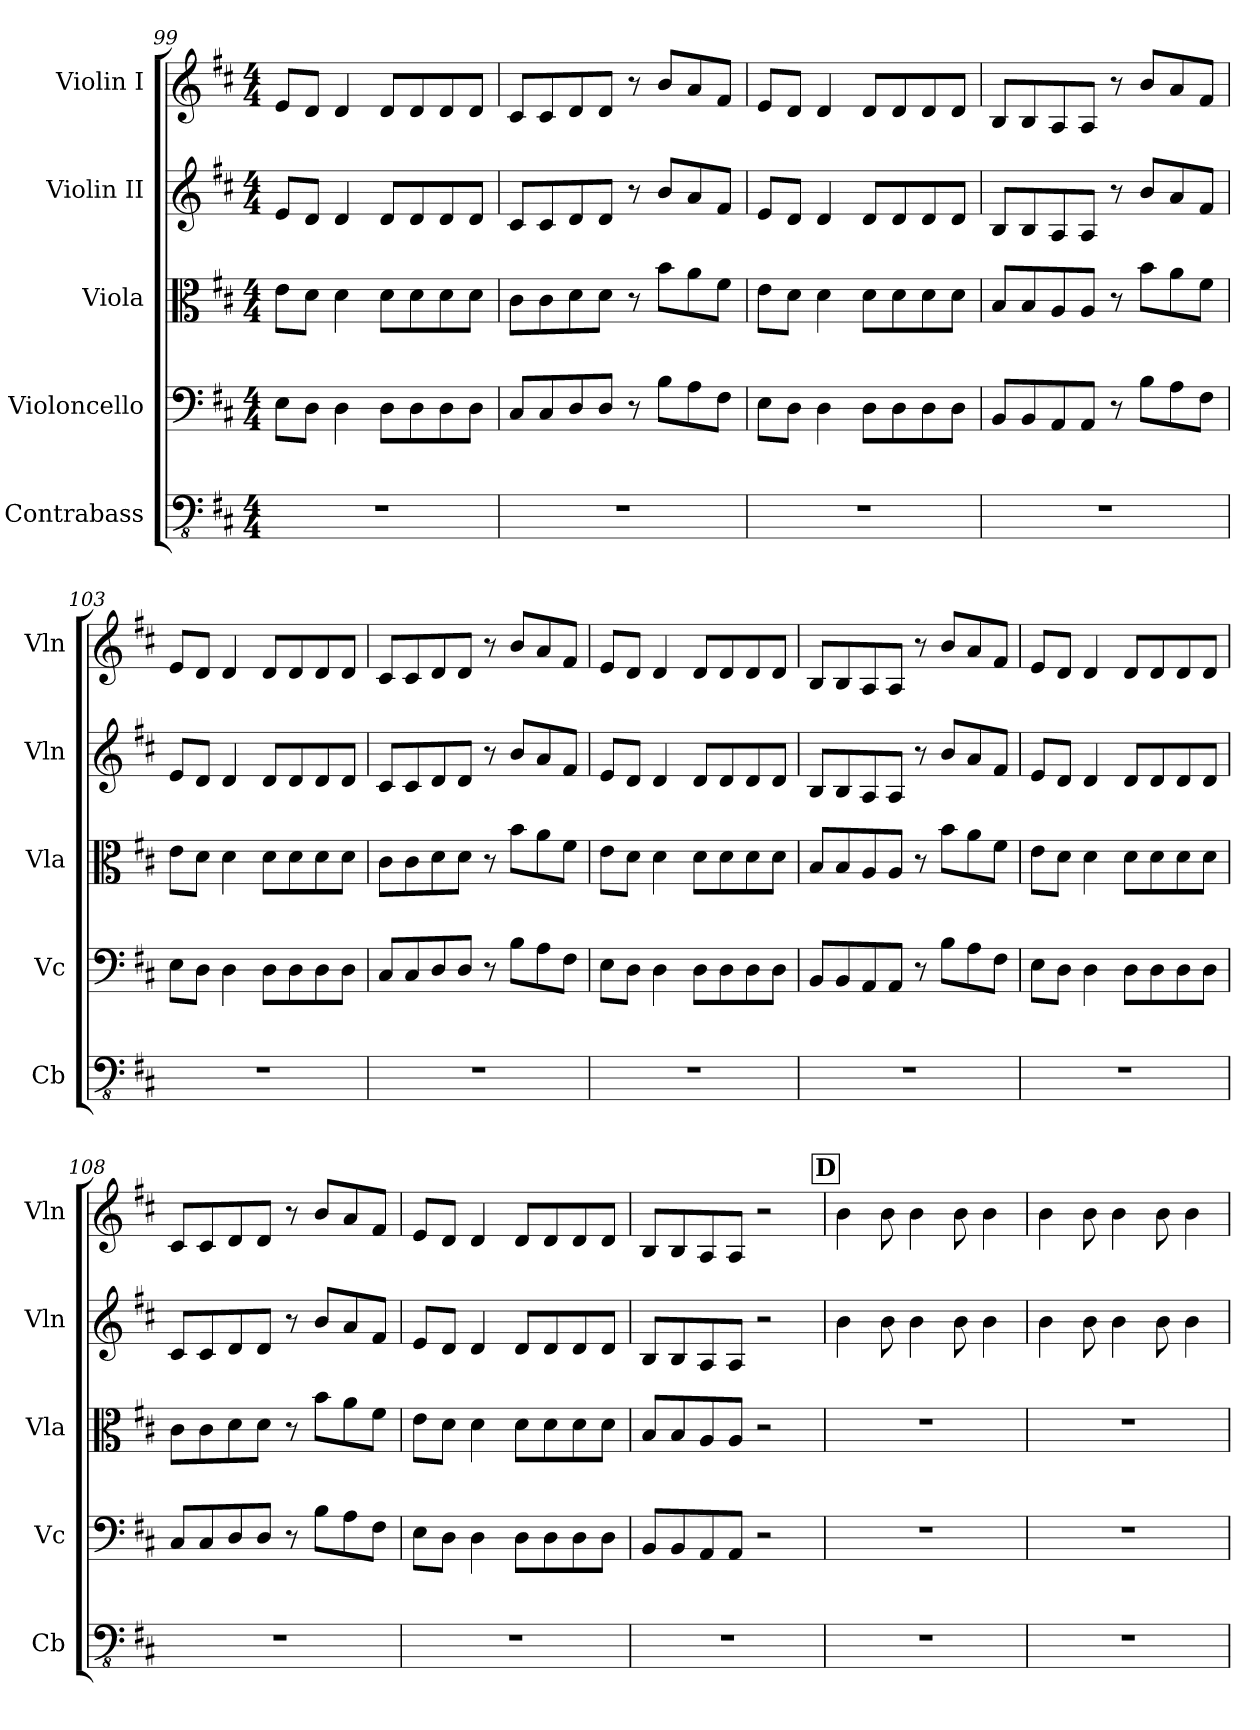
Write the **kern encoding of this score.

**kern	**kern	**kern	**kern	**kern
*part5	*part4	*part3	*part2	*part1
*staff5	*staff4	*staff3	*staff2	*staff1
*I"Contrabass	*I"Violoncello	*I"Viola	*I"Violin II	*I"Violin I
*I'Cb	*I'Vc	*I'Vla	*I'Vln	*I'Vln
*clefFv4	*clefF4	*clefC3	*clefG2	*clefG2
*ITrd7c12	*	*	*	*
*k[f#c#]	*k[f#c#]	*k[f#c#]	*k[f#c#]	*k[f#c#]
*M4/4	*M4/4	*M4/4	*M4/4	*M4/4
=99	=99	=99	=99	=99
1r	8E\L	8e\L	8e/L	8e/L
.	8D\J	8d\J	8d/J	8d/J
.	4D\	4d\	4d/	4d/
.	8D\L	8d\L	8d/L	8d/L
.	8D\	8d\	8d/	8d/
.	8D\	8d\	8d/	8d/
.	8D\J	8d\J	8d/J	8d/J
=100	=100	=100	=100	=100
1r	8C#/L	8c#\L	8c#/L	8c#/L
.	8C#/	8c#\	8c#/	8c#/
.	8D/	8d\	8d/	8d/
.	8D/J	8d\J	8d/J	8d/J
.	8r	8r	8r	8r
.	8B\L	8b\L	8b/L	8b/L
.	8A\	8a\	8a/	8a/
.	8F#\J	8f#\J	8f#/J	8f#/J
=101	=101	=101	=101	=101
1r	8E\L	8e\L	8e/L	8e/L
.	8D\J	8d\J	8d/J	8d/J
.	4D\	4d\	4d/	4d/
.	8D\L	8d\L	8d/L	8d/L
.	8D\	8d\	8d/	8d/
.	8D\	8d\	8d/	8d/
.	8D\J	8d\J	8d/J	8d/J
=102	=102	=102	=102	=102
1r	8BB/L	8B/L	8B/L	8B/L
.	8BB/	8B/	8B/	8B/
.	8AA/	8A/	8A/	8A/
.	8AA/J	8A/J	8A/J	8A/J
.	8r	8r	8r	8r
.	8B\L	8b\L	8b/L	8b/L
.	8A\	8a\	8a/	8a/
.	8F#\J	8f#\J	8f#/J	8f#/J
!!LO:LB:g=z
=103	=103	=103	=103	=103
1r	8E\L	8e\L	8e/L	8e/L
.	8D\J	8d\J	8d/J	8d/J
.	4D\	4d\	4d/	4d/
.	8D\L	8d\L	8d/L	8d/L
.	8D\	8d\	8d/	8d/
.	8D\	8d\	8d/	8d/
.	8D\J	8d\J	8d/J	8d/J
=104	=104	=104	=104	=104
1r	8C#/L	8c#\L	8c#/L	8c#/L
.	8C#/	8c#\	8c#/	8c#/
.	8D/	8d\	8d/	8d/
.	8D/J	8d\J	8d/J	8d/J
.	8r	8r	8r	8r
.	8B\L	8b\L	8b/L	8b/L
.	8A\	8a\	8a/	8a/
.	8F#\J	8f#\J	8f#/J	8f#/J
=105	=105	=105	=105	=105
1r	8E\L	8e\L	8e/L	8e/L
.	8D\J	8d\J	8d/J	8d/J
.	4D\	4d\	4d/	4d/
.	8D\L	8d\L	8d/L	8d/L
.	8D\	8d\	8d/	8d/
.	8D\	8d\	8d/	8d/
.	8D\J	8d\J	8d/J	8d/J
=106	=106	=106	=106	=106
1r	8BB/L	8B/L	8B/L	8B/L
.	8BB/	8B/	8B/	8B/
.	8AA/	8A/	8A/	8A/
.	8AA/J	8A/J	8A/J	8A/J
.	8r	8r	8r	8r
.	8B\L	8b\L	8b/L	8b/L
.	8A\	8a\	8a/	8a/
.	8F#\J	8f#\J	8f#/J	8f#/J
=107	=107	=107	=107	=107
1r	8E\L	8e\L	8e/L	8e/L
.	8D\J	8d\J	8d/J	8d/J
.	4D\	4d\	4d/	4d/
.	8D\L	8d\L	8d/L	8d/L
.	8D\	8d\	8d/	8d/
.	8D\	8d\	8d/	8d/
.	8D\J	8d\J	8d/J	8d/J
!!LO:PB:g=z
=108	=108	=108	=108	=108
1r	8C#/L	8c#\L	8c#/L	8c#/L
.	8C#/	8c#\	8c#/	8c#/
.	8D/	8d\	8d/	8d/
.	8D/J	8d\J	8d/J	8d/J
.	8r	8r	8r	8r
.	8B\L	8b\L	8b/L	8b/L
.	8A\	8a\	8a/	8a/
.	8F#\J	8f#\J	8f#/J	8f#/J
=109	=109	=109	=109	=109
1r	8E\L	8e\L	8e/L	8e/L
.	8D\J	8d\J	8d/J	8d/J
.	4D\	4d\	4d/	4d/
.	8D\L	8d\L	8d/L	8d/L
.	8D\	8d\	8d/	8d/
.	8D\	8d\	8d/	8d/
.	8D\J	8d\J	8d/J	8d/J
=110	=110	=110	=110	=110
1r	8BB/L	8B/L	8B/L	8B/L
.	8BB/	8B/	8B/	8B/
.	8AA/	8A/	8A/	8A/
.	8AA/J	8A/J	8A/J	8A/J
.	2r	2r	2r	2r
!!LO:REH:place=s1:a:B:fs=14:t=D
=111	=111	=111	=111	=111
1r	1r	1r	4b\	4b\
.	.	.	8b\	8b\
.	.	.	4b\	4b\
.	.	.	8b\	8b\
.	.	.	4b\	4b\
=112	=112	=112	=112	=112
1r	1r	1r	4b\	4b\
.	.	.	8b\	8b\
.	.	.	4b\	4b\
.	.	.	8b\	8b\
.	.	.	4b\	4b\
=	=	=	=	=
*-	*-	*-	*-	*-
